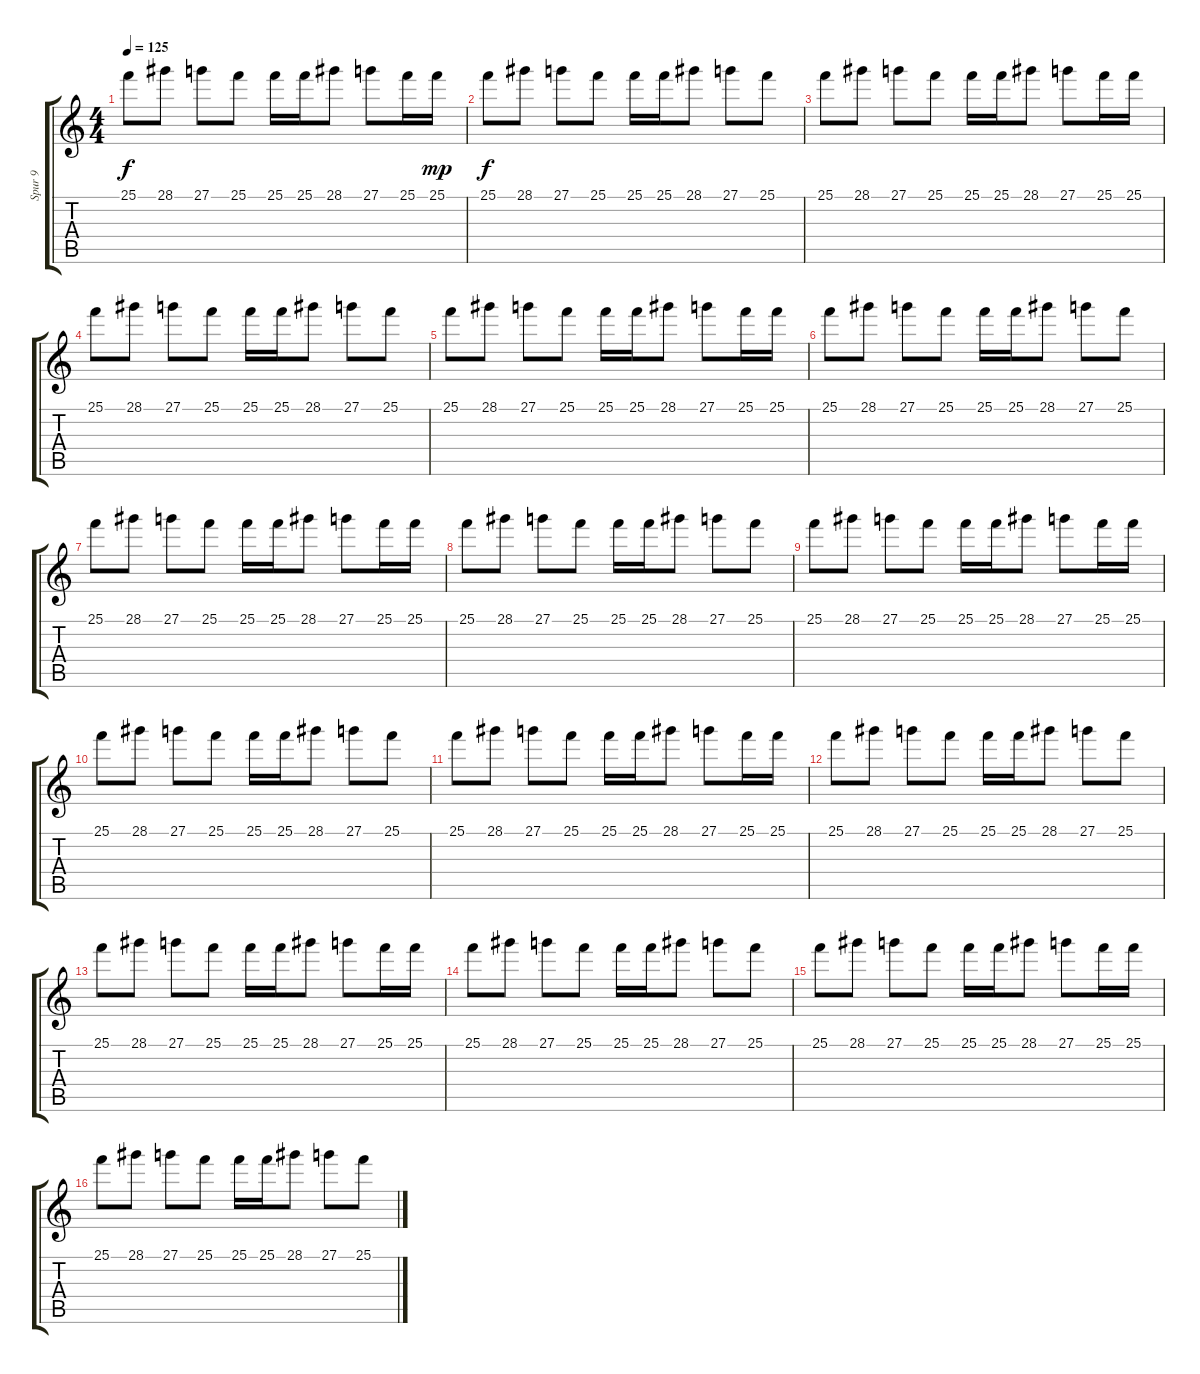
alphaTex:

\track ("Spur 9" "Spur 9") {instrument glockenspiel}
\staff {score tabs}
\tuning (E4 B3 G3 D3 A2 E2) {hide}
\ts (4 4)
\tempo 125
\clef g2
\ks c
25.1.8{dy f} 28.1.8 27.1.8 25.1.8 25.1.16 25.1.16 28.1.8 27.1.8 25.1.16 25.1.16{dy mp} |
25.1.8{dy f} 28.1.8 27.1.8 25.1.8 25.1.16 25.1.16 28.1.8 27.1.8 25.1.8 |
25.1.8 28.1.8 27.1.8 25.1.8 25.1.16 25.1.16 28.1.8 27.1.8 25.1.16 25.1.16 |
25.1.8 28.1.8 27.1.8 25.1.8 25.1.16 25.1.16 28.1.8 27.1.8 25.1.8 |
25.1.8 28.1.8 27.1.8 25.1.8 25.1.16 25.1.16 28.1.8 27.1.8 25.1.16 25.1.16 |
25.1.8 28.1.8 27.1.8 25.1.8 25.1.16 25.1.16 28.1.8 27.1.8 25.1.8 |
25.1.8 28.1.8 27.1.8 25.1.8 25.1.16 25.1.16 28.1.8 27.1.8 25.1.16 25.1.16 |
25.1.8 28.1.8 27.1.8 25.1.8 25.1.16 25.1.16 28.1.8 27.1.8 25.1.8 |
25.1.8 28.1.8 27.1.8 25.1.8 25.1.16 25.1.16 28.1.8 27.1.8 25.1.16 25.1.16 |
25.1.8 28.1.8 27.1.8 25.1.8 25.1.16 25.1.16 28.1.8 27.1.8 25.1.8 |
25.1.8 28.1.8 27.1.8 25.1.8 25.1.16 25.1.16 28.1.8 27.1.8 25.1.16 25.1.16 |
25.1.8 28.1.8 27.1.8 25.1.8 25.1.16 25.1.16 28.1.8 27.1.8 25.1.8 |
25.1.8 28.1.8 27.1.8 25.1.8 25.1.16 25.1.16 28.1.8 27.1.8 25.1.16 25.1.16 |
25.1.8 28.1.8 27.1.8 25.1.8 25.1.16 25.1.16 28.1.8 27.1.8 25.1.8 |
25.1.8 28.1.8 27.1.8 25.1.8 25.1.16 25.1.16 28.1.8 27.1.8 25.1.16 25.1.16 |
25.1.8{volume 5} 28.1.8 27.1.8 25.1.8 25.1.16 25.1.16 28.1.8 27.1.8 25.1.8
